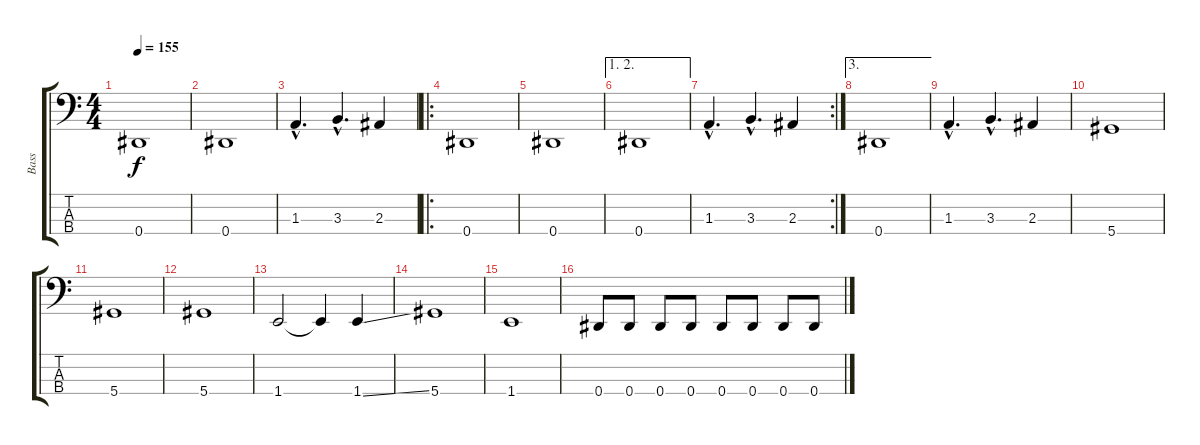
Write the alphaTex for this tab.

\track ("Bass" "Bass") {instrument electricbasspick}
\staff {score tabs}
\tuning (Gb2 Db2 Ab1 Eb1) {hide}
\ts (4 4)
\tempo 155
\clef f4
\ks c
0.4.1{dy f} |
0.4.1 |
1.3{hac}.4{d} 3.3{hac}.4{d} 2.3.4 |
\ro
0.4.1 |
0.4.1 |
\ae (1 2)
0.4.1 |
\rc 2
1.3{hac}.4{d} 3.3{hac}.4{d} 2.3.4 |
\ae 3
0.4.1 |
1.3{hac}.4{d} 3.3{hac}.4{d} 2.3.4 |
5.4.1 |
5.4.1 |
5.4.1 |
1.4.2 1.4{t}.4 1.4{ss}.4 |
5.4.1 |
1.4.1 |
0.4.8 0.4.8 0.4.8 0.4.8 0.4.8 0.4.8 0.4.8 0.4.8
